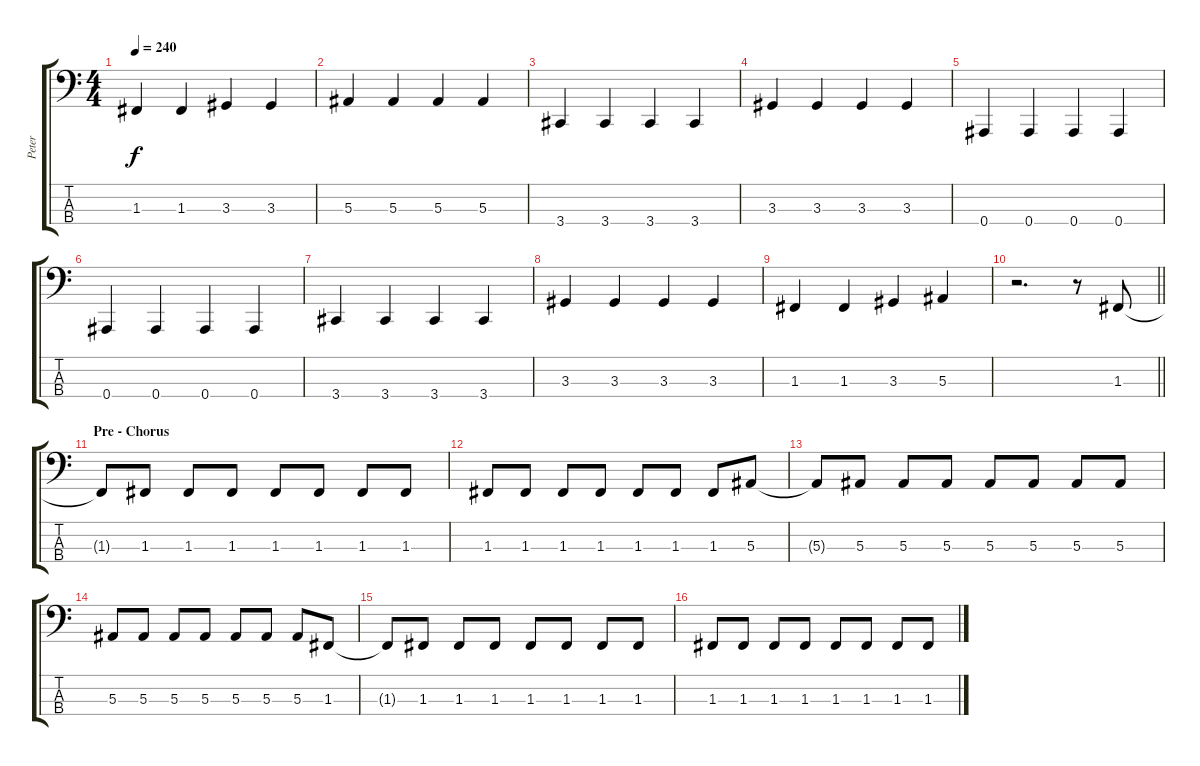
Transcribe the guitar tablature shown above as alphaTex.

\track ("Peter" "Peter") {instrument electricbassfinger}
\staff {score tabs}
\tuning (Eb2 Bb1 F1 Bb0) {hide}
\ts (4 4)
\tempo 240
\clef f4
\ks c
1.3.4{dy f} 1.3.4 3.3.4 3.3.4 |
5.3.4 5.3.4 5.3.4 5.3.4 |
3.4.4 3.4.4 3.4.4 3.4.4 |
3.3.4 3.3.4 3.3.4 3.3.4 |
0.4.4 0.4.4 0.4.4 0.4.4 |
0.4.4 0.4.4 0.4.4 0.4.4 |
3.4.4 3.4.4 3.4.4 3.4.4 |
3.3.4 3.3.4 3.3.4 3.3.4 |
1.3.4 1.3.4 3.3.4 5.3.4 |
\barLineRight lightlight
r.2{d} r.8 1.3.8 |
\section ("" "Pre - Chorus")
1.3{t}.8 1.3.8 1.3.8 1.3.8 1.3.8 1.3.8 1.3.8 1.3.8 |
1.3.8 1.3.8 1.3.8 1.3.8 1.3.8 1.3.8 1.3.8 5.3.8 |
5.3{t}.8 5.3.8 5.3.8 5.3.8 5.3.8 5.3.8 5.3.8 5.3.8 |
5.3.8 5.3.8 5.3.8 5.3.8 5.3.8 5.3.8 5.3.8 1.3.8 |
1.3{t}.8 1.3.8 1.3.8 1.3.8 1.3.8 1.3.8 1.3.8 1.3.8 |
1.3.8 1.3.8 1.3.8 1.3.8 1.3.8 1.3.8 1.3.8 1.3.8
